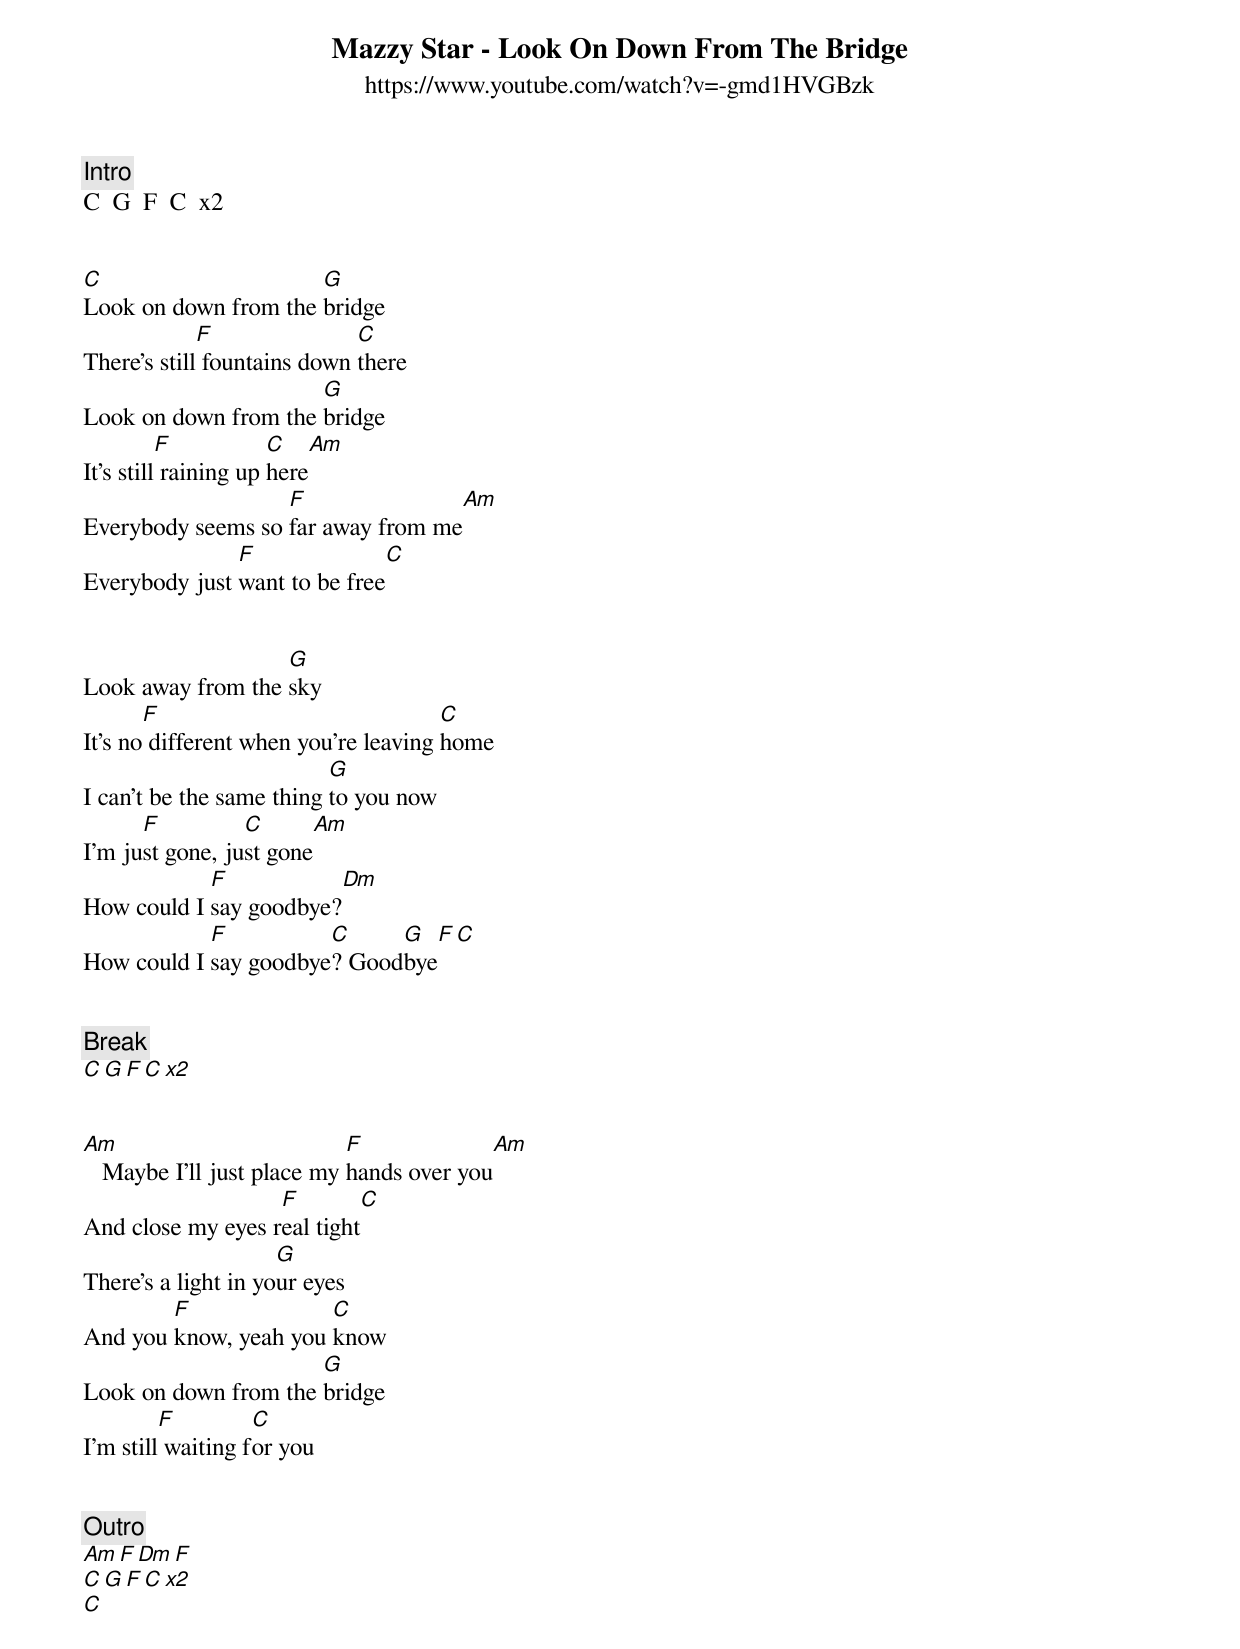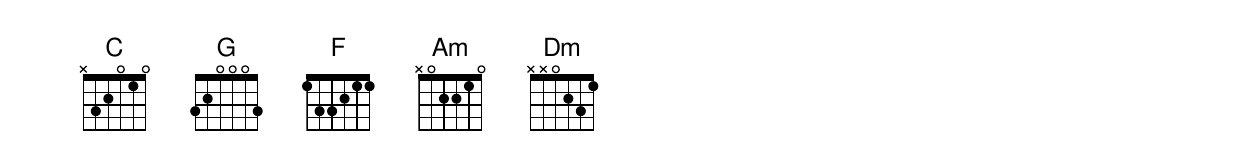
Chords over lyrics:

Mazzy Star - Look On Down From The Bridge
https://www.youtube.com/watch?v=-gmd1HVGBzk

[Intro]
C  G  F  C  x2


C                     G
Look on down from the bridge
             F               C
There's still fountains down there
                      G
Look on down from the bridge
          F           C      Am
It's still raining up here
                   F                  Am
Everybody seems so far away from me
               F                  C
Everybody just want to be free


                   G
Look away from the sky
       F                              C
It's no different when you're leaving home
                          G
I can't be the same thing to you now
      F          C         Am
I'm just gone, just gone
            F              Dm
How could I say goodbye?
            F          C     G     F    C
How could I say goodbye? Goodbye


[Break]
C    G    F   C  x2


Am                          F                Am
   Maybe I'll just place my hands over you
                   F           C
And close my eyes real tight
                     G
There's a light in your eyes
        F              C
And you know, yeah you know
                      G
Look on down from the bridge
         F         C
I'm still waiting for you


[Outro]
Am  F  Dm  F
C   G  F   C  x2
C
